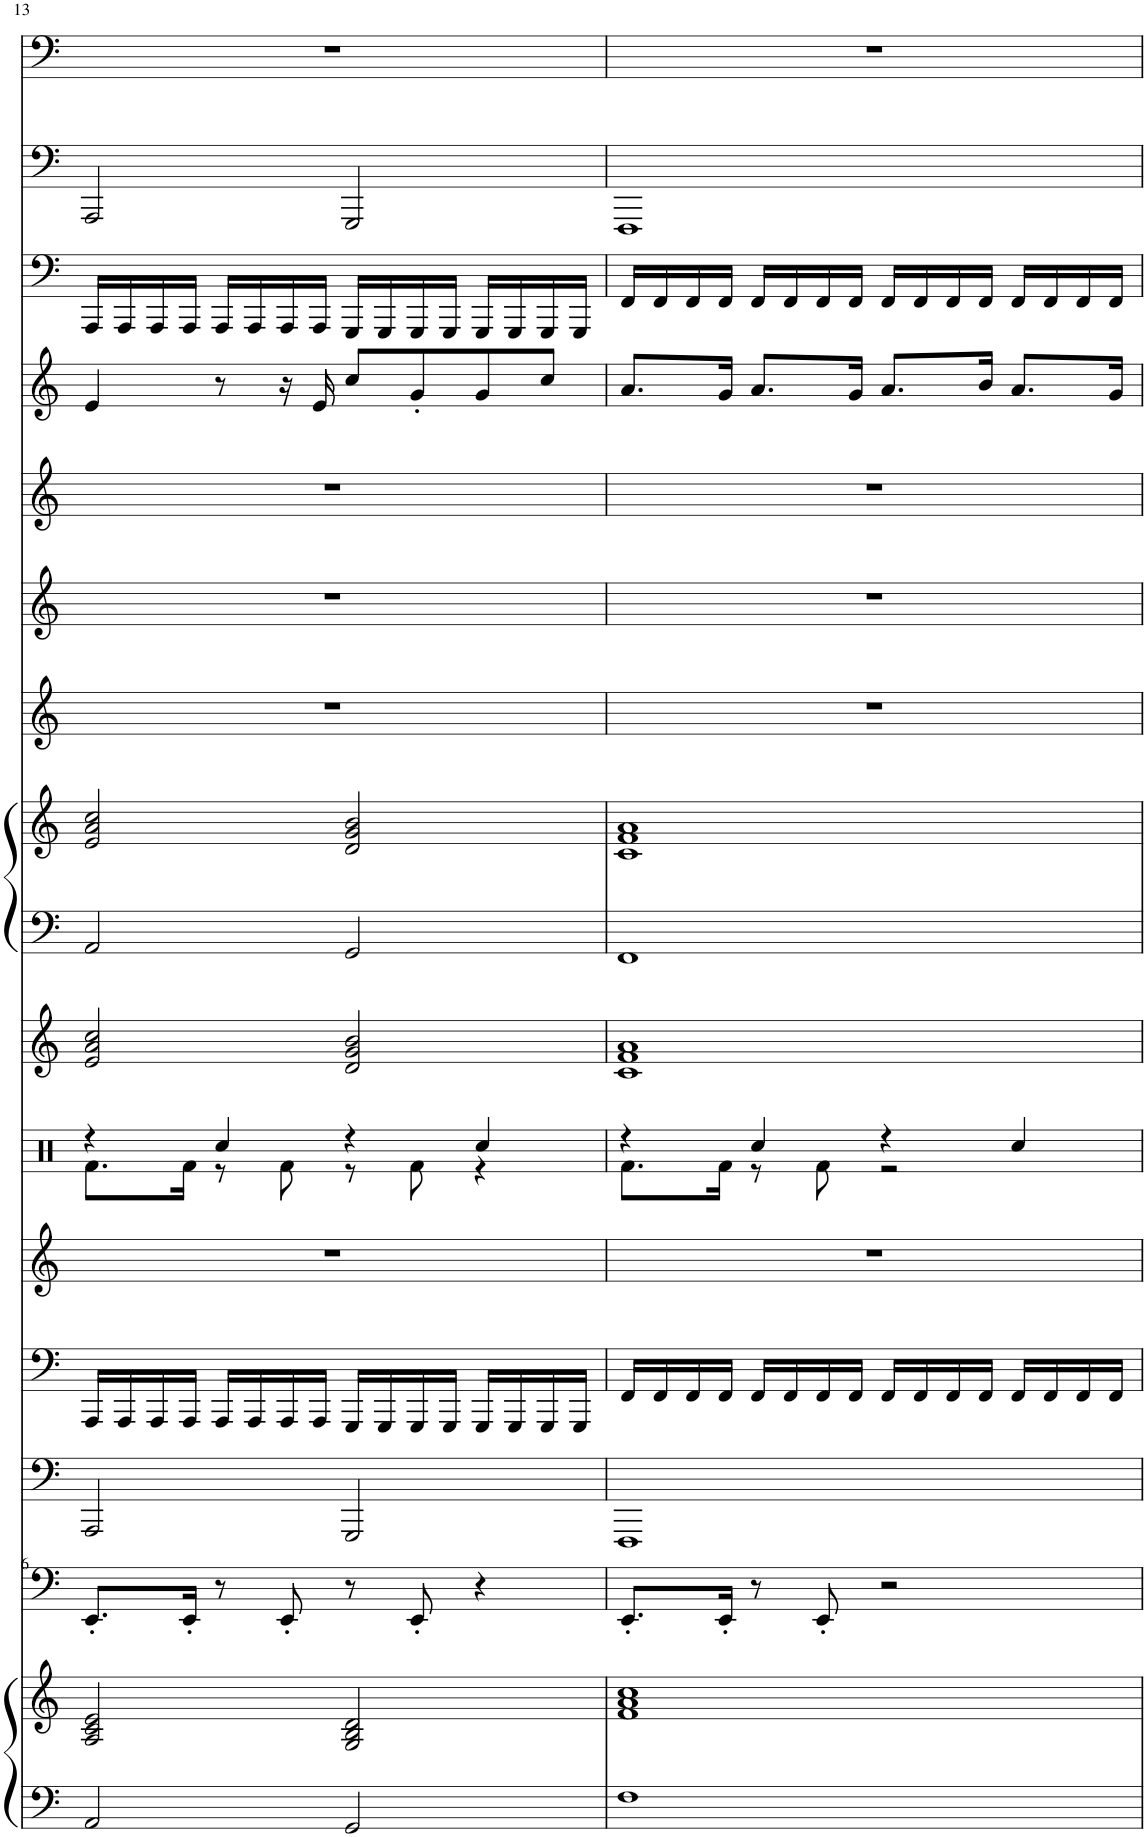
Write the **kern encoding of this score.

**kern	**kern	**kern	**kern	**kern	**kern	**kern	**kern	**kern	**kern	**kern	**kern	**kern	**kern	**kern	**kern	**kern
*part15	*part15	*part14	*part13	*part12	*part11	*part10	*part9	*part8	*part8	*part7	*part6	*part5	*part4	*part3	*part2	*part1
*staff17	*staff16	*staff15	*staff14	*staff13	*staff12	*staff11	*staff10	*staff9	*staff8	*staff7	*staff6	*staff5	*staff4	*staff3	*staff2	*staff1
*I"Bright Piano	*	*I"Taiko Drum	*I"Saw Wave	*I"Polysynth Pad	*I"Warm Pad	*I"Percussion	*I"Perc. Organ	*I"Rock Organ	*	*I"Choir Aahs	*I"Voice Oohs	*I"Synth Voice	*I"Tenor Sax	*I"Synth Bass 1	*I"Synth Bass 2	*I"Bass Lead, Scars To Your Beautiful
*I'Pno	*	*	*	*	*	*I'Perc	*	*	*	*I'Ch	*I'V	*I'V	*I'T Sax	*	*	*
!!LO:PB:g=z
*clefF4	*clefG2	*clefF4	*clefF4	*clefF4	*clefG2	*clefX	*clefG2	*clefF4	*clefG2	*clefG2	*clefG2	*clefG2	*clefG2	*clefF4	*clefF4	*clefF4
*	*	*	*	*	*	*	*	*	*	*	*	*	*Trd8c14	*	*	*
*k[]	*k[]	*k[]	*k[]	*k[]	*k[]	*k[]	*k[]	*k[]	*k[]	*k[]	*k[]	*k[]	*k[]	*k[]	*k[]	*k[]
*M4/4	*M4/4	*M4/4	*M4/4	*M4/4	*M4/4	*M4/4	*M4/4	*M4/4	*M4/4	*M4/4	*M4/4	*M4/4	*M4/4	*M4/4	*M4/4	*M4/4
=13	=13	=13	=13	=13	=13	=13	=13	=13	=13	=13	=13	=13	=13	=13	=13	=13
*	*	*	*	*	*	*^	*	*	*	*	*	*	*	*	*	*
2AA/	2A/ 2c/ 2e/	8.EE'/L	2AAA/	16AAA/LL	1r	4r	8.Rf\L	2e/ 2a/ 2cc/	2AA/	2e/ 2a/ 2cc/	1r	1r	1r	4e/	16AAA/LL	2AAA/	1r
.	.	.	.	16AAA/	.	.	.	.	.	.	.	.	.	.	16AAA/	.	.
.	.	.	.	16AAA/	.	.	.	.	.	.	.	.	.	.	16AAA/	.	.
.	.	16EE'/Jk	.	16AAA/JJ	.	.	16Rf\Jk	.	.	.	.	.	.	.	16AAA/JJ	.	.
.	.	8r	.	16AAA/LL	.	4Rcc/	8r	.	.	.	.	.	.	8r	16AAA/LL	.	.
.	.	.	.	16AAA/	.	.	.	.	.	.	.	.	.	.	16AAA/	.	.
.	.	8EE'/	.	16AAA/	.	.	8Rf\	.	.	.	.	.	.	16r	16AAA/	.	.
.	.	.	.	16AAA/JJ	.	.	.	.	.	.	.	.	.	16e/	16AAA/JJ	.	.
2GG/	2G/ 2B/ 2d/	8r	2GGG/	16GGG/LL	.	4r	8r	2d/ 2g/ 2b/	2GG/	2d/ 2g/ 2b/	.	.	.	8cc/L	16GGG/LL	2GGG/	.
.	.	.	.	16GGG/	.	.	.	.	.	.	.	.	.	.	16GGG/	.	.
.	.	8EE'/	.	16GGG/	.	.	8Rf\	.	.	.	.	.	.	8g'/	16GGG/	.	.
.	.	.	.	16GGG/JJ	.	.	.	.	.	.	.	.	.	.	16GGG/JJ	.	.
.	.	4r	.	16GGG/LL	.	4Rcc/	4r	.	.	.	.	.	.	8g/	16GGG/LL	.	.
.	.	.	.	16GGG/	.	.	.	.	.	.	.	.	.	.	16GGG/	.	.
.	.	.	.	16GGG/	.	.	.	.	.	.	.	.	.	8cc/J	16GGG/	.	.
.	.	.	.	16GGG/JJ	.	.	.	.	.	.	.	.	.	.	16GGG/JJ	.	.
=14	=14	=14	=14	=14	=14	=14	=14	=14	=14	=14	=14	=14	=14	=14	=14	=14	=14
1F	1f 1a 1cc	8.EE'/L	1FFF	16FF/LL	1r	4r	8.Rf\L	1c 1f 1a	1FF	1c 1f 1a	1r	1r	1r	8.a/L	16FF/LL	1FFF	1r
.	.	.	.	16FF/	.	.	.	.	.	.	.	.	.	.	16FF/	.	.
.	.	.	.	16FF/	.	.	.	.	.	.	.	.	.	.	16FF/	.	.
.	.	16EE'/Jk	.	16FF/JJ	.	.	16Rf\Jk	.	.	.	.	.	.	16g/Jk	16FF/JJ	.	.
.	.	8r	.	16FF/LL	.	4Rcc/	8r	.	.	.	.	.	.	8.a/L	16FF/LL	.	.
.	.	.	.	16FF/	.	.	.	.	.	.	.	.	.	.	16FF/	.	.
.	.	8EE'/	.	16FF/	.	.	8Rf\	.	.	.	.	.	.	.	16FF/	.	.
.	.	.	.	16FF/JJ	.	.	.	.	.	.	.	.	.	16g/Jk	16FF/JJ	.	.
.	.	2r	.	16FF/LL	.	4r	2r	.	.	.	.	.	.	8.a/L	16FF/LL	.	.
.	.	.	.	16FF/	.	.	.	.	.	.	.	.	.	.	16FF/	.	.
.	.	.	.	16FF/	.	.	.	.	.	.	.	.	.	.	16FF/	.	.
.	.	.	.	16FF/JJ	.	.	.	.	.	.	.	.	.	16b/Jk	16FF/JJ	.	.
.	.	.	.	16FF/LL	.	4Rcc/	.	.	.	.	.	.	.	8.a/L	16FF/LL	.	.
.	.	.	.	16FF/	.	.	.	.	.	.	.	.	.	.	16FF/	.	.
.	.	.	.	16FF/	.	.	.	.	.	.	.	.	.	.	16FF/	.	.
.	.	.	.	16FF/JJ	.	.	.	.	.	.	.	.	.	16g/Jk	16FF/JJ	.	.
*	*	*	*	*	*	*v	*v	*	*	*	*	*	*	*	*	*	*
=	=	=	=	=	=	=	=	=	=	=	=	=	=	=	=	=
*-	*-	*-	*-	*-	*-	*-	*-	*-	*-	*-	*-	*-	*-	*-	*-	*-
